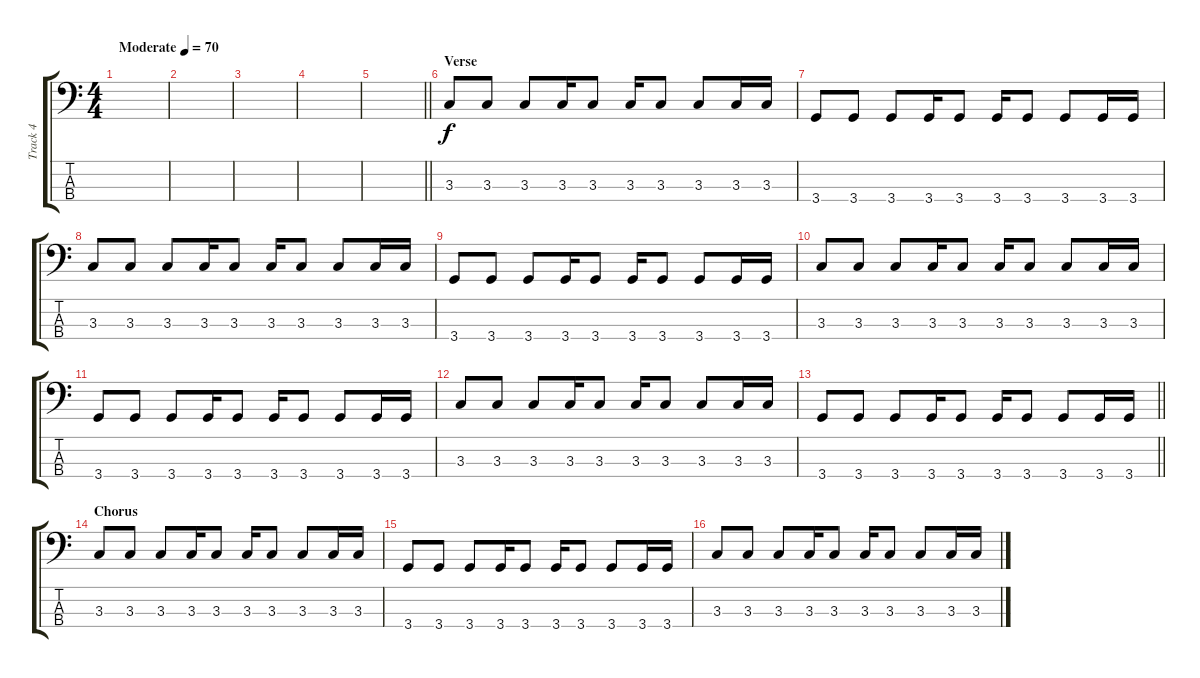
\track ("Track 4" "Track 4") {instrument electricbassfinger}
\staff {score tabs}
\tuning (G2 D2 A1 E1) {hide}
\ts (4 4)
\tempo (70 "Moderate")
\clef f4
\ks c
|
|
|
|
\barLineRight lightlight
|
\section ("" "Verse")
3.3.8 3.3.8 3.3.8 3.3.16 3.3.8 3.3.16 3.3.8 3.3.8 3.3.16 3.3.16 |
3.4.8 3.4.8 3.4.8 3.4.16 3.4.8 3.4.16 3.4.8 3.4.8 3.4.16 3.4.16 |
3.3.8 3.3.8 3.3.8 3.3.16 3.3.8 3.3.16 3.3.8 3.3.8 3.3.16 3.3.16 |
3.4.8 3.4.8 3.4.8 3.4.16 3.4.8 3.4.16 3.4.8 3.4.8 3.4.16 3.4.16 |
3.3.8 3.3.8 3.3.8 3.3.16 3.3.8 3.3.16 3.3.8 3.3.8 3.3.16 3.3.16 |
3.4.8 3.4.8 3.4.8 3.4.16 3.4.8 3.4.16 3.4.8 3.4.8 3.4.16 3.4.16 |
3.3.8 3.3.8 3.3.8 3.3.16 3.3.8 3.3.16 3.3.8 3.3.8 3.3.16 3.3.16 |
\barLineRight lightlight
3.4.8 3.4.8 3.4.8 3.4.16 3.4.8 3.4.16 3.4.8 3.4.8 3.4.16 3.4.16 |
\section ("" "Chorus")
3.3.8 3.3.8 3.3.8 3.3.16 3.3.8 3.3.16 3.3.8 3.3.8 3.3.16 3.3.16 |
3.4.8 3.4.8 3.4.8 3.4.16 3.4.8 3.4.16 3.4.8 3.4.8 3.4.16 3.4.16 |
3.3.8 3.3.8 3.3.8 3.3.16 3.3.8 3.3.16 3.3.8 3.3.8 3.3.16 3.3.16
